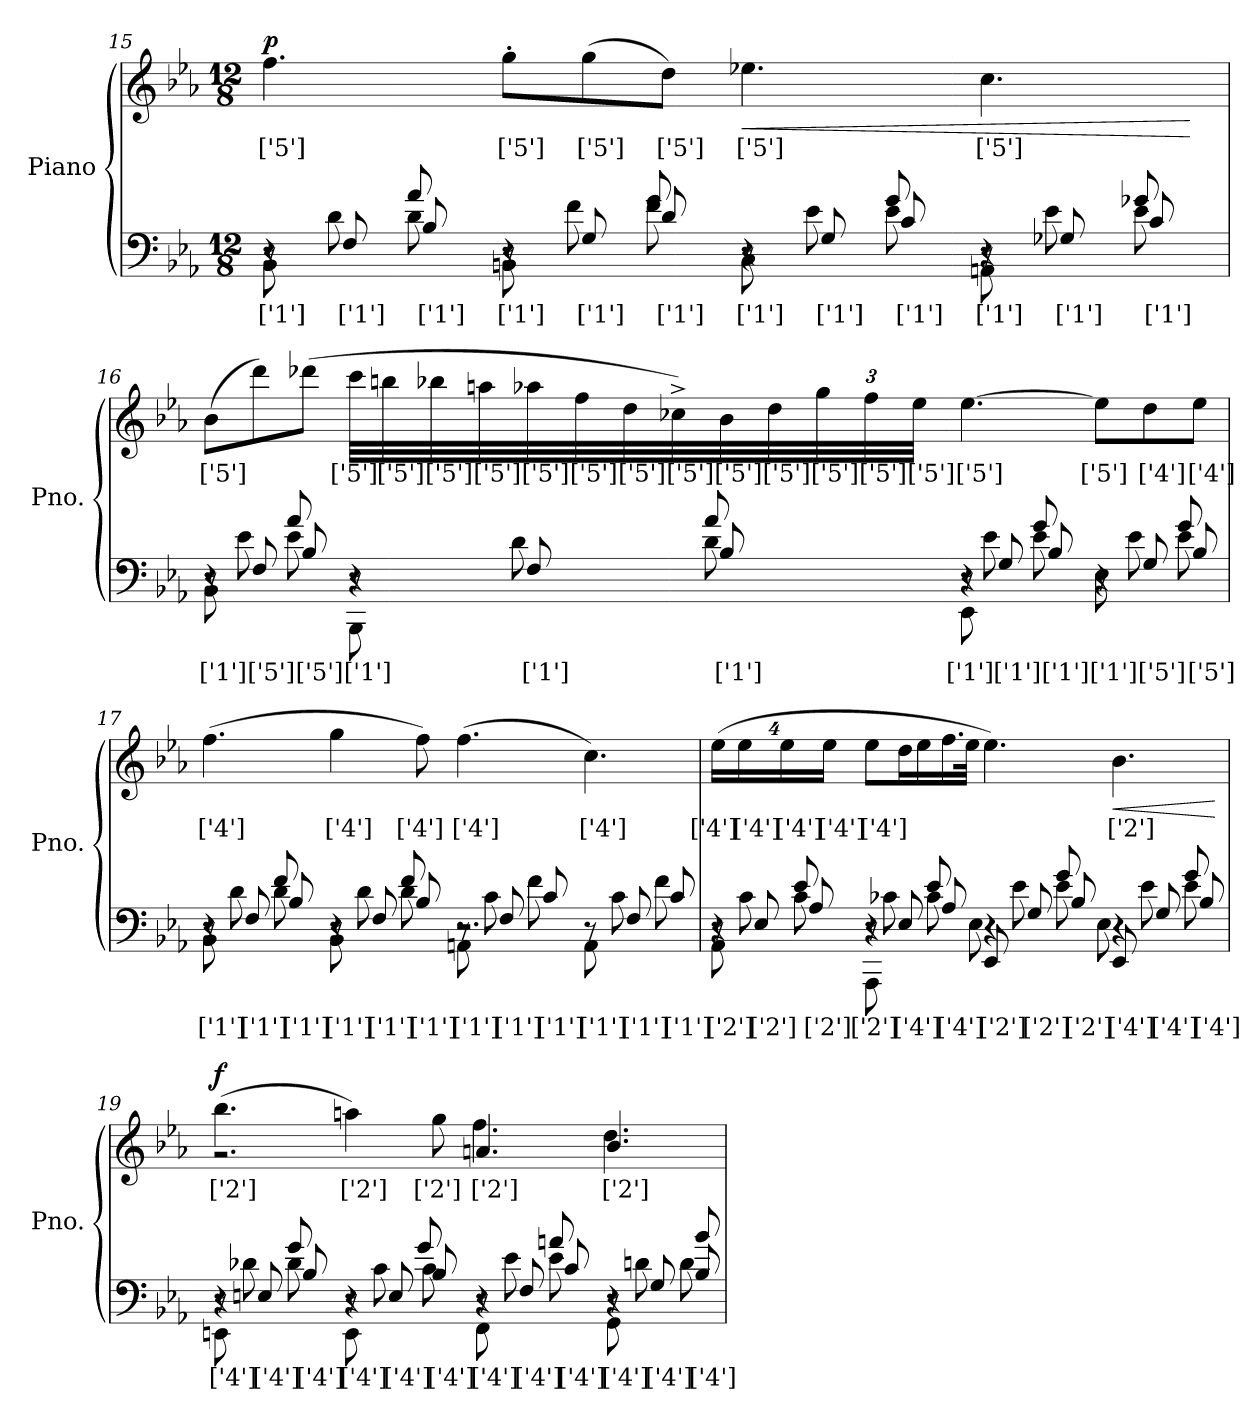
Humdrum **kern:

**kern	**text	**kern	**text	**dynam
*part1	*part1	*part1	*part1	*part1
*staff2	*staff2	*staff1	*staff1	*staff1/2
*I"Piano	*	*	*	*
*I'Pno.	*	*	*	*
*clefF4	*	*clefG2	*	*
*k[b-e-a-]	*	*k[b-e-a-]	*	*
*M12/8	*	*M12/8	*	*
=15	=15	=15	=15	=15
*^	*	*	*	*
*	*^	*	*	*	*
!	!	!	!	!	!	!LO:DY:b
8BB-i\L	8r	4r	['1']	4.ffj\	['5']	p
8Fi	8d	.	['1']	.	.	.
8B-i	8d	8a-	['1']	.	.	.
8BBni\L	8r	4r	['1']	8gg'j\L	['5']	.
8Gi	8f	.	['1']	(8ggj\	['5']	.
8di	8f	8g	['1']	8ddj\J)	['5']	.
!	!	!	!	!	!	!LO:HP:b
8Ci\L	8r	4r	['1']	4.ee-Xj\	['5']	<
8Gi	8e-	.	['1']	.	.	.
8ci	8e-	8g	['1']	.	.	.
8AAni\L	8r	4r	['1']	4.ccj\	['5']	.
8G-Xi	8e-	.	['1']	.	.	.
8ci	8e-	8g-X	['1']	.	.	.
*v	*v	*v	*	*	*	*
.	.	.	.	[
!!LO:LB:g=z
=16	=16	=16	=16	=16
*^	*	*	*	*
*	*^	*	*	*	*
8BB-i\L	8r	4r	['1']	(8b-j\L	['5']	.
8Fi	8e-j	.	['5']	8ddd\)	.	.
8B-i	8e-j	8a-	['5']	(8ddd-X\J	.	.
8BBB-i\L	8r	4r	['1']	32cccj\LLL	['5']	.
.	.	.	.	32bbnj\	['5']	.
.	.	.	.	32bb-Xj\	['5']	.
.	.	.	.	32aanj\	['5']	.
8Fi	8d	.	['1']	32aa-Xj\	['5']	.
.	.	.	.	32ffj\	['5']	.
.	.	.	.	32ddj\	['5']	.
.	.	.	.	32cc-X^j\)	['5']	.
8B-i	8d	8a-	['1']	32b-j\	['5']	.
.	.	.	.	32ddj\	['5']	.
*	*	*	*	*Xbrackettup	*	*
.	.	.	.	48ggj\	['5']	.
.	.	.	.	48ffj\	['5']	.
.	.	.	.	48ee-j\JJJ	['5']	.
8EE-i\L	8r	4r	['1']	[4.ee-j\	['5']	.
8Gi	8e-	.	['1']	.	.	.
8B-i	8e-	8g	['1']	.	.	.
8E-i\L	8r	4r	['1']	8ee-j\L]	['5']	.
8Gi	8e-j	.	['5']	8ddZ\	['4']	.
8B-i	8e-j	8g	['5']	8ee-Z\J	['4']	.
=17	=17	=17	=17	=17	=17	=17
8BB-i\L	8r	4r	['1']	(4.ffZ\	['4']	.
8Fi	8d	.	['1']	.	.	.
8B-i	8d	8f	['1']	.	.	.
8BB-i\L	8r	4r	['1']	4ggZ\	['4']	.
8Fi	8d	.	['1']	.	.	.
8B-i	8d	8f	['1']	8ffZ\)	['4']	.
8AAni\L	8r	2.r	['1']	(4.ffZ\	['4']	.
8Fi	8c	.	['1']	.	.	.
8c	8fi	.	['1']	.	.	.
8AAi\L	8r	.	['1']	4.ccZ\)	['4']	.
8Fi	8c	.	['1']	.	.	.
8cV	8fi	.	['1']	.	.	.
!!LO:LB:g=z
=18	=18	=18	=18	=18	=18	=18
8AA-V\L	8r	4r	['2']	(32%3ee-Z\L	['4']	.
.	.	.	.	32%3ee-Z\	['4']	.
8E-	8cV	.	['2']	.	.	.
.	.	.	.	32%3ee-Z\	['4']	.
8A-V	8c	8e-	['2']	.	.	.
.	.	.	.	32%3ee-Z\J	['4']	.
8AAA-V\L	8r	4r	['2']	8ee-Z\L	['4']	.
8E-V	8c-XZ	.	['4']	16dd\L	.	.
.	.	.	.	16ee-\	.	.
8A-V	8c-Z	8e-	['4']	16.ff\	.	.
.	.	.	.	32ee-\JJk	.	.
8EE-Z	8E-V	4r	['2']	4.ee-\)	.	.
8GZ	8e-V	.	['2']	.	.	.
8B-Z	8e-	8gV	['2']	.	.	.
!	!	!	!	!	!	!LO:HP:b
8EE-Z	8E-	4r	['4']	4.b-V\	['2']	<
8GZ	8e-	.	['4']	.	.	.
8B-Z	8e-	8g	['4']	.	.	.
*v	*v	*v	*	*	*	*
.	.	.	.	[
=19	=19	=19	=19	=19
*^	*	*^	*	*
*	*^	*	*	*	*	*
!	!	!	!	!	!	!	!LO:DY:b
8EEnZ\L	8r	4r	['4']	(4.bb-V\	2.r	['2']	f
8En	8d-XZ	.	['4']	.	.	.	.
8B-Z	8d-	8g	['4']	.	.	.	.
8EEZ\L	8r	4r	['4']	4aanV\)	.	['2']	.
8E	8cZ	.	['4']	.	.	.	.
8B-Z	8c	8g	['4']	8ggV\	.	['2']	.
8FFZ\L	8r	4r	['4']	4.an	4.ffV	['2']	.
8F	8e-Z	.	['4']	.	.	.	.
8cZ	8e-	8an	['4']	.	.	.	.
8GGZ\L	8r	4r	['4']	4.b-	4.ddV	['2']	.
8GZ	8dn	.	['4']	.	.	.	.
8B-Z	8d	8b-	['4']	.	.	.	.
*v	*v	*v	*	*	*	*	*
*	*	*v	*v	*	*
=	=	=	=	=
*-	*-	*-	*-	*-
